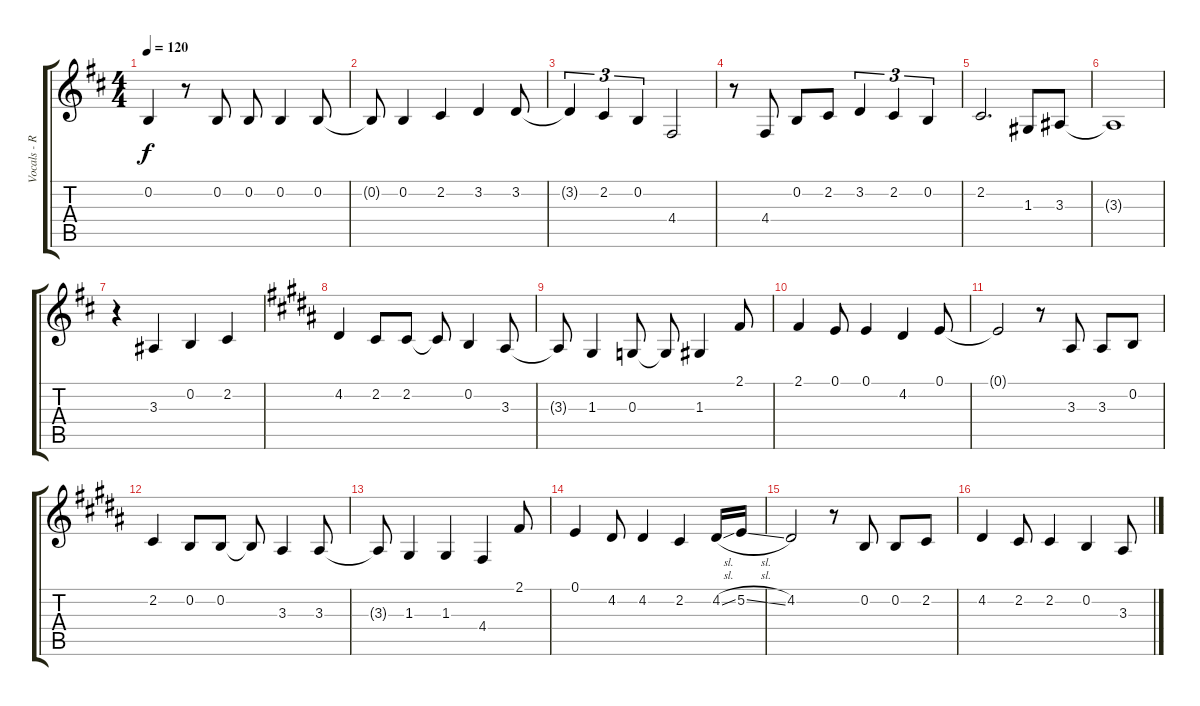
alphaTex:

\track ("Vocals - Rebecca" "Vocals - R") {instrument sopranosax}
\staff {score tabs}
\tuning (E4 B3 G3 D3 A2 E2) {hide}
\ts (4 4)
\tempo 120
\clef g2
\ks d
0.2{t}.4{dy f} r.8 0.2.8 0.2.8 0.2.4 0.2.8 |
0.2{t}.8 0.2.4 2.2.4 3.2.4 3.2.8 |
3.2{t}.4{tu (3 2)} 2.2.4{tu (3 2)} 0.2.4{tu (3 2)} 4.4.2 |
r.8 4.4.8 0.2.8 2.2.8 3.2.4{tu (3 2)} 2.2.4{tu (3 2)} 0.2.4{tu (3 2)} |
2.2.2{d} 1.3.8 3.3.8 |
3.3{t}.1 |
r.4 3.3.4 0.2.4 2.2.4 |
\ks b
4.2.4 2.2.8 2.2.8 2.2{t}.8 0.2.4 3.3.8 |
3.3{t}.8 1.3.4 0.3.8 0.3{t}.8 1.3.4 2.1.8 |
2.1.4 0.1.8 0.1.4 4.2.4 0.1.8 |
0.1{t}.2 r.8 3.3.8 3.3.8 0.2.8 |
2.2.4 0.2.8 0.2.8 0.2{t}.8 3.3.4 3.3.8 |
3.3{t}.8 1.3.4 1.3.4 4.4.4 2.1.8 |
0.1.4 4.2.8 4.2.4 2.2.4 4.2{sl}.16 5.2{sl}.16 |
4.2.2 r.8 0.2.8 0.2.8 2.2.8 |
4.2.4 2.2.8 2.2.4 0.2.4 3.3.8
